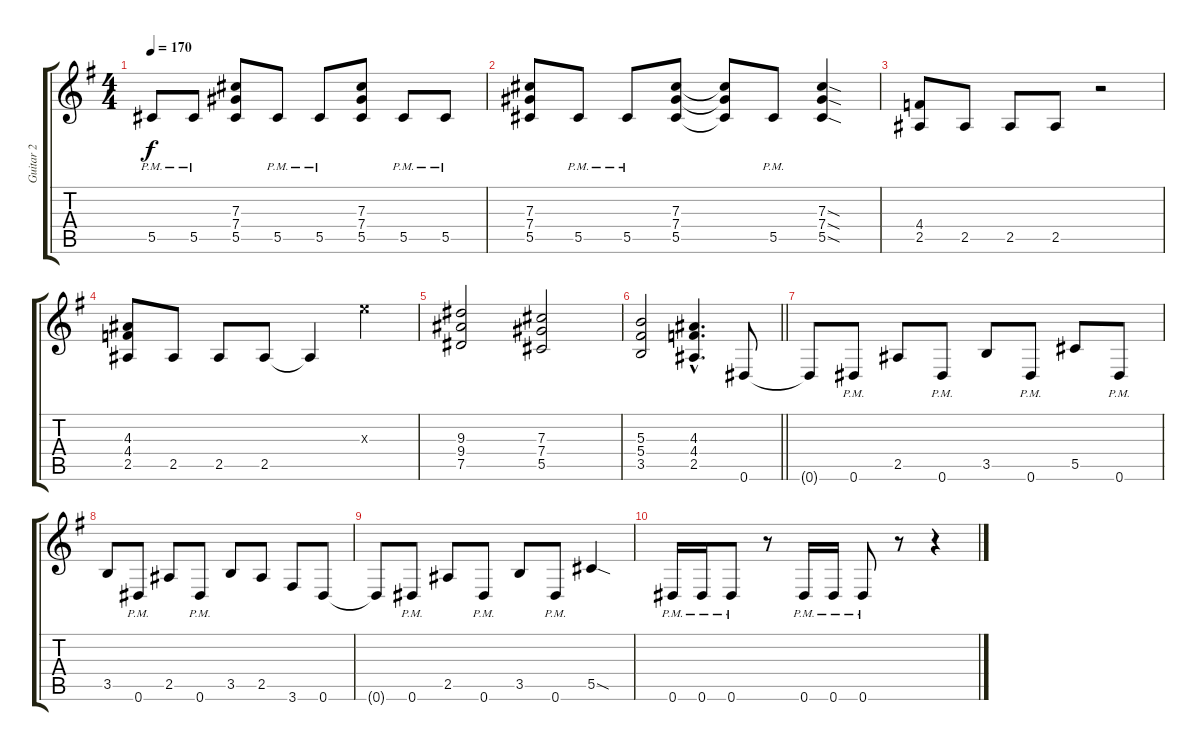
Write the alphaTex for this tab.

\track ("Guitar 2" "Guitar 2") {instrument distortionguitar}
\staff {score tabs}
\tuning (Eb4 Bb3 Gb3 Db3 Ab2 Eb2) {hide}
\ts (4 4)
\tempo 170
\clef g2
\ks g
5.5{pm}.8{dy f} 5.5{pm}.8 (7.3 7.4 5.5).8 5.5{pm}.8 5.5{pm}.8 (7.3 7.4 5.5).8 5.5{pm}.8 5.5{pm}.8 |
(7.3 7.4 5.5).8 5.5{pm}.8 5.5{pm}.8 (7.3 7.4 5.5).8 (7.3{t} 7.4{t} 5.5{t}).8 5.5{pm}.8 (7.3{sod} 7.4{sod} 5.5{sod}).4 |
(4.4 2.5).8 2.5.8 2.5.8 2.5.8 r.2 |
(4.3 4.4 2.5).8 2.5.8 2.5.8 2.5.8 2.5{t}.4 10.3{x}.4 |
(9.3 9.4 7.5).2 (7.3 7.4 5.5).2 |
\barLineRight lightlight
(5.3 5.4 3.5).2 (4.3{hac} 4.4{hac} 2.5{hac}).4{d} 0.6.8 |
0.6{t}.8 0.6{pm}.8 2.5.8 0.6{pm}.8 3.5.8 0.6{pm}.8 5.5.8 0.6{pm}.8 |
3.5.8 0.6{pm}.8 2.5.8 0.6{pm}.8 3.5.8 2.5.8 3.6.8 0.6.8 |
0.6{t}.8 0.6{pm}.8 2.5.8 0.6{pm}.8 3.5.8 0.6{pm}.8 5.5{sod}.4 |
0.6{pm}.16 0.6{pm}.16 0.6{pm}.8 r.8 0.6{pm}.16 0.6{pm}.16 0.6{pm}.8 r.8 r.4
